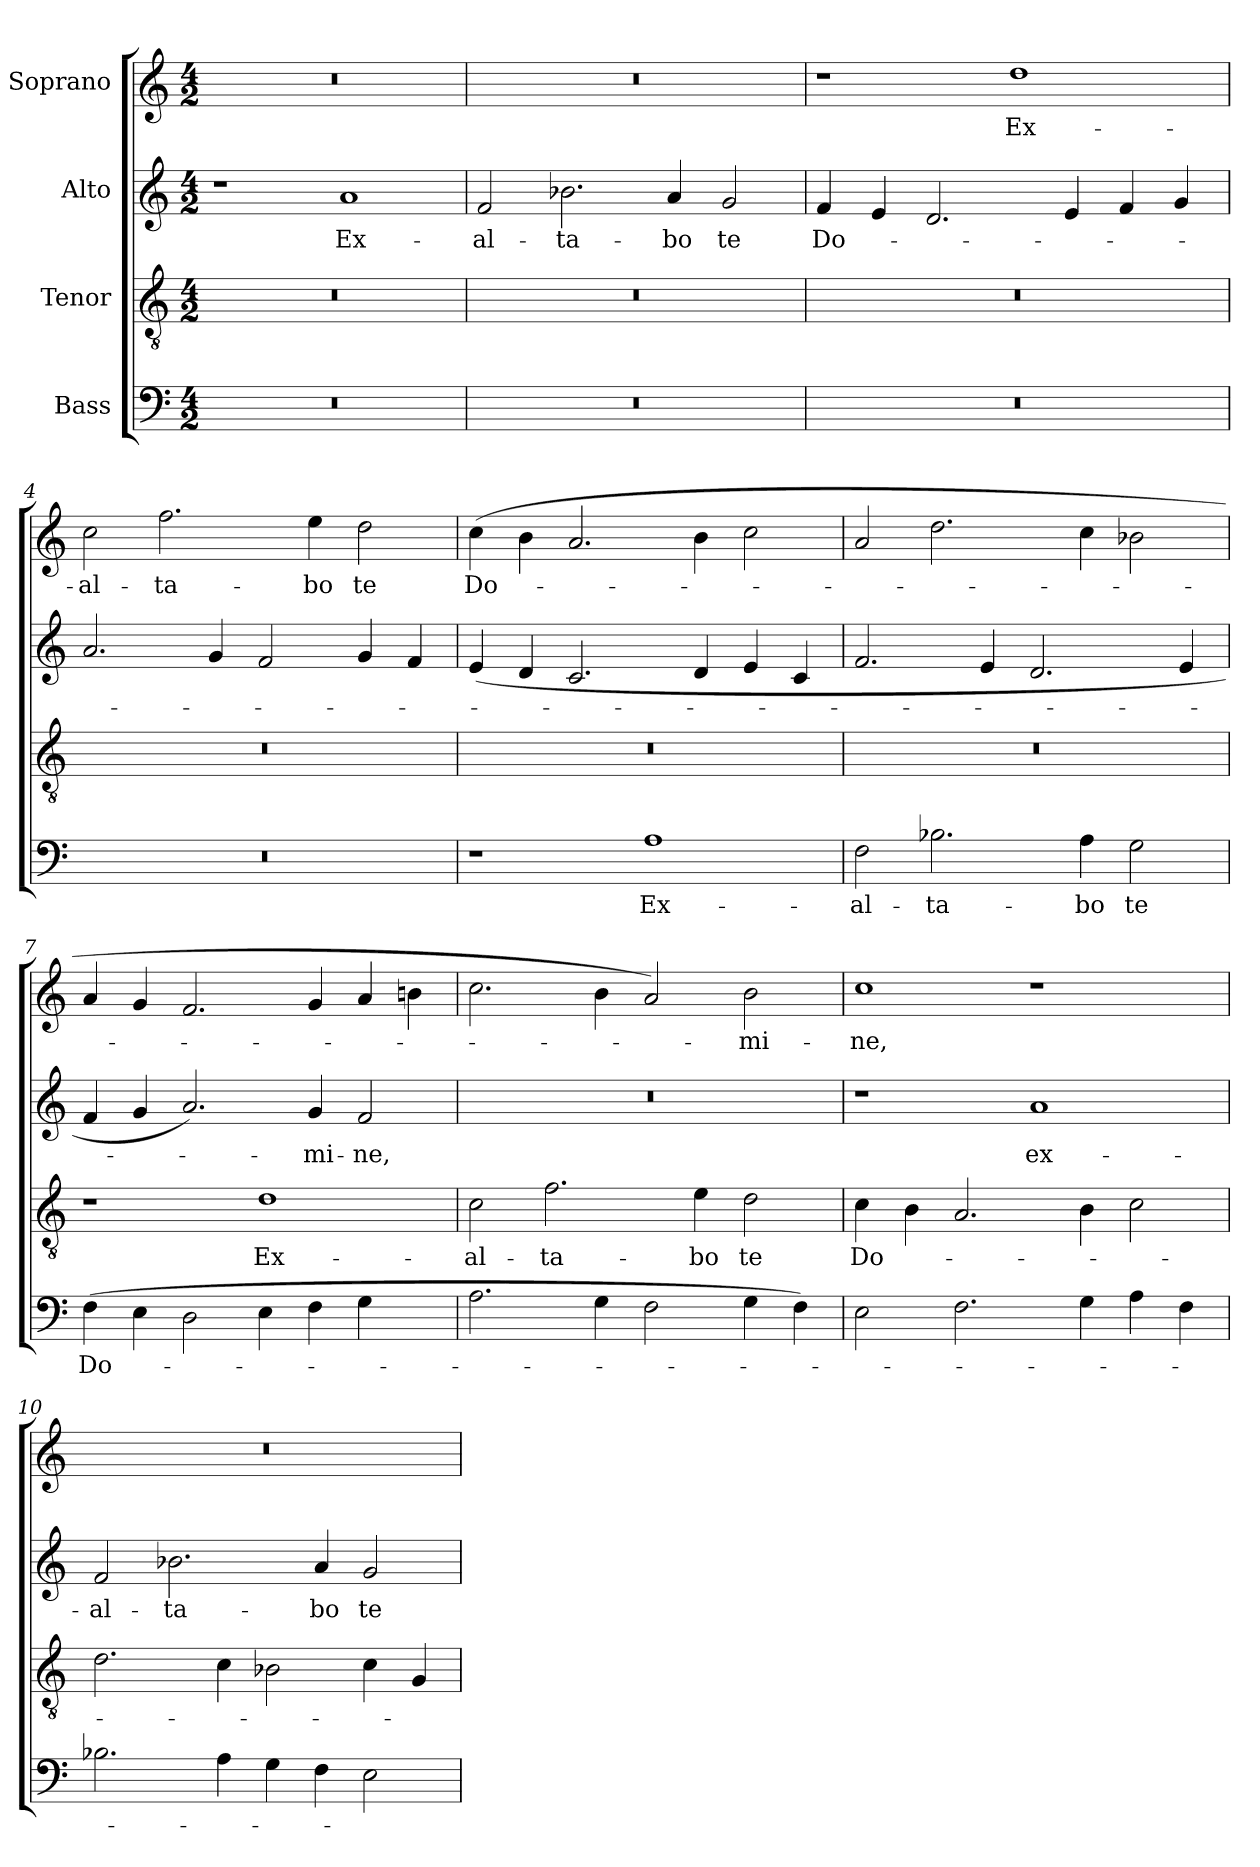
**kern	**text	**kern	**text	**kern	**text	**kern	**text
*part4	*part4	*part3	*part3	*part2	*part2	*part1	*part1
*staff4	*staff4	*staff3	*staff3	*staff2	*staff2	*staff1	*staff1
*I"Bass	*	*I"Tenor	*	*I"Alto	*	*I"Soprano	*
*clefF4	*	*clefGv2	*	*clefG2	*	*clefG2	*
*k[]	*	*k[]	*	*k[]	*	*k[]	*
*C:	*	*C:	*	*C:	*	*C:	*
*M4/2	*	*M4/2	*	*M4/2	*	*M4/2	*
=1	=1	=1	=1	=1	=1	=1	=1
0r	.	0r	.	1r	.	0r	.
.	.	.	.	1a	Ex-	.	.
=2	=2	=2	=2	=2	=2	=2	=2
0r	.	0r	.	2f/	-al-	0r	.
.	.	.	.	2.b-X\	-ta-	.	.
.	.	.	.	4a/	-bo	.	.
.	.	.	.	2g/	te	.	.
=3	=3	=3	=3	=3	=3	=3	=3
0r	.	0r	.	4f/	Do-	1r	.
.	.	.	.	4e/	.	.	.
.	.	.	.	2.d/	.	.	.
.	.	.	.	.	.	1dd	Ex-
.	.	.	.	4e/	.	.	.
.	.	.	.	4f/	.	.	.
.	.	.	.	4g/	.	.	.
=4	=4	=4	=4	=4	=4	=4	=4
0r	.	0r	.	2.a/	.	2cc\	-al-
.	.	.	.	.	.	2.ff\	-ta-
.	.	.	.	4g/	.	.	.
.	.	.	.	2f/	.	.	.
.	.	.	.	.	.	4ee\	-bo
.	.	.	.	4g/	.	2dd\	te
.	.	.	.	4f/	.	.	.
!!LO:LB:g=z
=5	=5	=5	=5	=5	=5	=5	=5
1r	.	0r	.	(4e/	.	(4cc\	Do-
.	.	.	.	4d/	.	4b\	.
.	.	.	.	2.c/	.	2.a/	.
1A	Ex-	.	.	.	.	.	.
.	.	.	.	4d/	.	4b\	.
.	.	.	.	4e/	.	2cc\	.
.	.	.	.	4c/	.	.	.
=6	=6	=6	=6	=6	=6	=6	=6
2F\	-al-	0r	.	2.f/	.	2a/	.
2.B-X\	-ta-	.	.	.	.	2.dd\	.
.	.	.	.	4e/	.	.	.
.	.	.	.	2.d/	.	.	.
4A\	-bo	.	.	.	.	4cc\	.
2G\	te	.	.	.	.	2b-X\	.
.	.	.	.	4e/	.	.	.
=7	=7	=7	=7	=7	=7	=7	=7
(4F\	Do-	1r	.	4f/	.	4a/	.
4E\	.	.	.	4g/	.	4g/	.
2D\	.	.	.	2.a/)	.	2.f/	.
4E\	.	1d	Ex-	.	.	.	.
4F\	.	.	.	4g/	-mi-	4g/	.
4G\	.	.	.	2f/	-ne,	4a/	.
4ryy	.	.	.	.	.	4bn\	.
=8	=8	=8	=8	=8	=8	=8	=8
2.A\	.	2c\	-al-	0r	.	2.cc\	.
.	.	2.f\	-ta-	.	.	.	.
4G\	.	.	.	.	.	4b\	.
2F\	.	.	.	.	.	2a/)	.
.	.	4e\	-bo	.	.	.	.
4G\	.	2d\	te	.	.	2b\	-mi-
4F\)	.	.	.	.	.	.	.
!!LO:PB:g=z
=9	=9	=9	=9	=9	=9	=9	=9
2E\	.	4c\	Do-	1r	.	1cc	-ne,
.	.	4B\	.	.	.	.	.
2.F\	.	2.A/	.	.	.	.	.
.	.	.	.	1a	ex-	1r	.
4G\	.	4B\	.	.	.	.	.
4A\	.	2c\	.	.	.	.	.
4F\	.	.	.	.	.	.	.
=10	=10	=10	=10	=10	=10	=10	=10
2.B-X\	.	2.d\	.	2f/	-al-	0r	.
.	.	.	.	2.b-X\	-ta-	.	.
4A\	.	4c\	.	.	.	.	.
4G\	.	2B-X\	.	.	.	.	.
4F\	.	.	.	4a/	-bo	.	.
2E\	.	4c\	.	2g/	te	.	.
.	.	4G/	.	.	.	.	.
=	=	=	=	=	=	=	=
*-	*-	*-	*-	*-	*-	*-	*-
